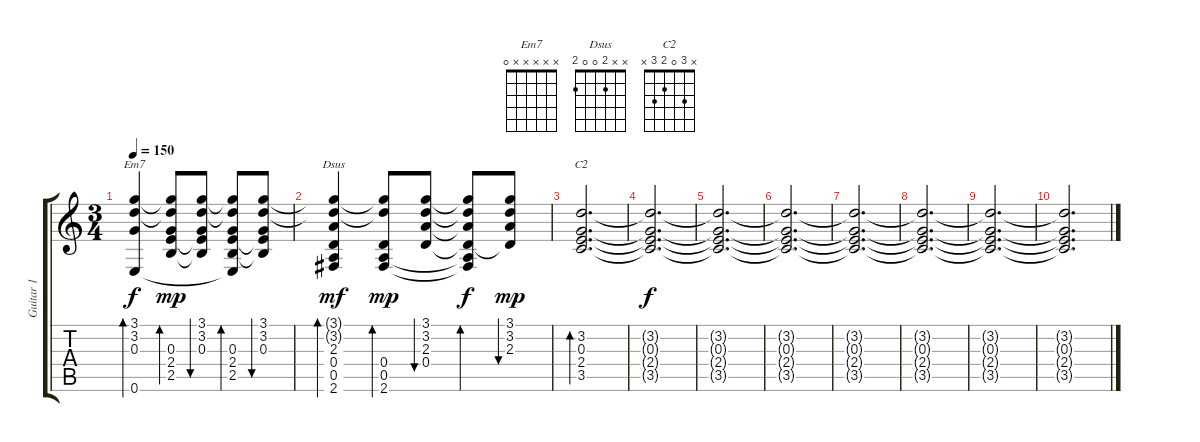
\track ("Guitar 1" "Guitar 1") {instrument acousticguitarsteel}
\staff {score tabs}
\tuning (E4 B3 G3 D3 A2 E2) {hide}
\chord ("Em7" x x x x x 0)
\chord ("Dsus" x x 2 0 0 2)
\chord ("C2" x 3 0 2 3 x)
\ts (3 4)
\tempo 150
\clef g2
\ks c
(3.1{t} 3.2{t} 0.3{t} 0.6).4{bd 60 ch "Em7" dy f} (3.1{t} 3.2{t} 0.3 2.4 2.5).8{bd 60 dy mp} (3.1 3.2 0.3 2.4{t} 2.5{t}).8{bu 60} (3.1{t} 3.2{t} 0.3 2.4 2.5 0.6{t}).8{bd 60} (3.1 3.2 0.3 2.4{t} 2.5{t}).8{bu 60} |
(3.1{t} 3.2{t} 2.3 0.4 0.5 2.6).4{bd 60 ch "Dsus" dy mf} (3.1{t} 3.2{t} 0.4 0.5 2.6).8{bd 60 dy mp} (3.1 3.2 2.3 0.4).8{bu 60} (3.1{t} 3.2{t} 2.3{t} 0.4{t} 0.5{t} 2.6{t}).8{bd 60 dy f} (3.1 3.2 2.3 0.4{t}).8{bu 60 dy mp} |
(3.2 0.3 2.4 3.5).2{d bd 60 ch "C2"} |
(3.2{t} 0.3{t} 2.4{t} 3.5{t}).2{d dy f} |
(3.2{t} 0.3{t} 2.4{t} 3.5{t}).2{d} |
(3.2{t} 0.3{t} 2.4{t} 3.5{t}).2{d} |
(3.2{t} 0.3{t} 2.4{t} 3.5{t}).2{d} |
(3.2{t} 0.3{t} 2.4{t} 3.5{t}).2{d} |
(3.2{t} 0.3{t} 2.4{t} 3.5{t}).2{d} |
(3.2{t} 0.3{t} 2.4{t} 3.5{t}).2{d}
